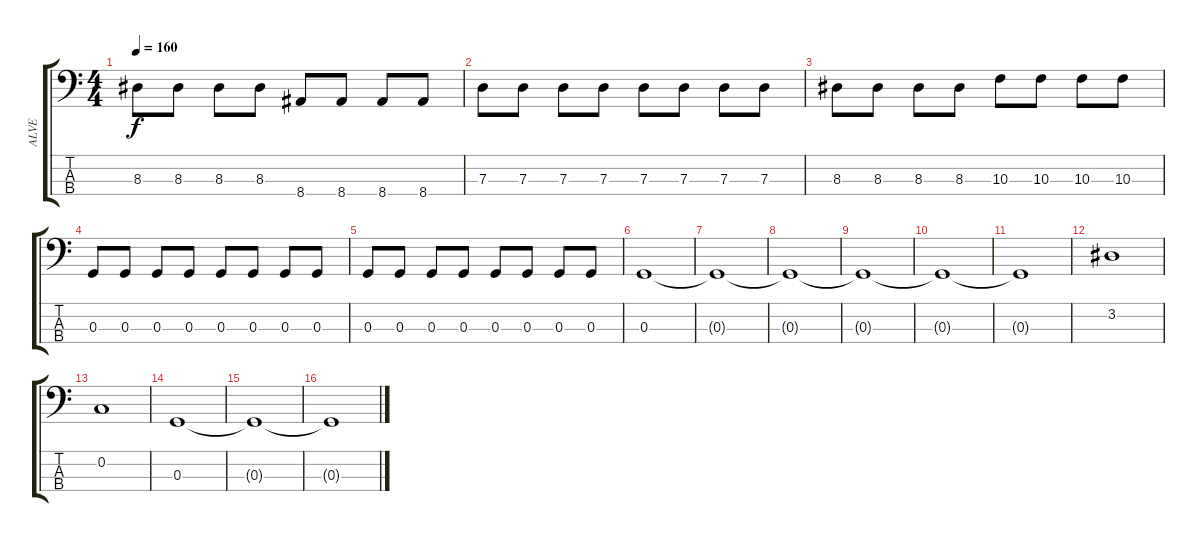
\track ("ALVE" "ALVE") {instrument electricbassfinger}
\staff {score tabs}
\tuning (F2 C2 G1 D1) {hide}
\ts (4 4)
\tempo 160
\clef f4
\ks c
8.3.8{dy f} 8.3.8 8.3.8 8.3.8 8.4.8 8.4.8 8.4.8 8.4.8 |
7.3.8 7.3.8 7.3.8 7.3.8 7.3.8 7.3.8 7.3.8 7.3.8 |
8.3.8 8.3.8 8.3.8 8.3.8 10.3.8 10.3.8 10.3.8 10.3.8 |
0.3.8 0.3.8 0.3.8 0.3.8 0.3.8 0.3.8 0.3.8 0.3.8 |
0.3.8 0.3.8 0.3.8 0.3.8 0.3.8 0.3.8 0.3.8 0.3.8 |
0.3.1 |
0.3{t}.1 |
0.3{t}.1 |
0.3{t}.1 |
0.3{t}.1 |
0.3{t}.1 |
3.2.1 |
0.2.1 |
0.3.1 |
0.3{t}.1 |
0.3{t}.1
